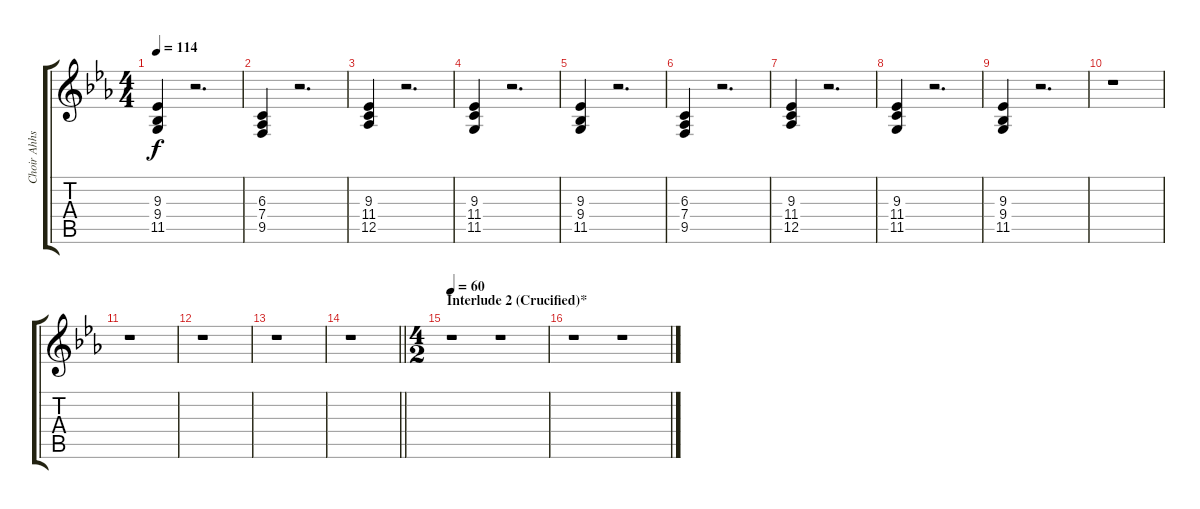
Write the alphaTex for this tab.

\track ("Choir Ahhs" "Choir Ahhs") {instrument choiraahs}
\staff {score tabs}
\tuning (Eb4 Bb3 Gb3 Db3 Ab2 Eb2) {hide}
\ts (4 4)
\tempo 114
\clef g2
\ks eb
(9.3 9.4 11.5).4{dy f} r.2{d} |
(6.3 7.4 9.5).4 r.2{d} |
(9.3 11.4 12.5).4 r.2{d} |
(9.3 11.4 11.5).4 r.2{d} |
(9.3 9.4 11.5).4 r.2{d} |
(6.3 7.4 9.5).4 r.2{d} |
(9.3 11.4 12.5).4 r.2{d} |
(9.3 11.4 11.5).4 r.2{d} |
(9.3 9.4 11.5).4 r.2{d} |
r.1 |
r.1 |
r.1 |
r.1 |
\barLineRight lightlight
r.1 |
\ts (4 2)
\section ("" "Interlude 2 (Crucified)*")
\tempo 60
r.1 r.1 |
r.1 r.1
